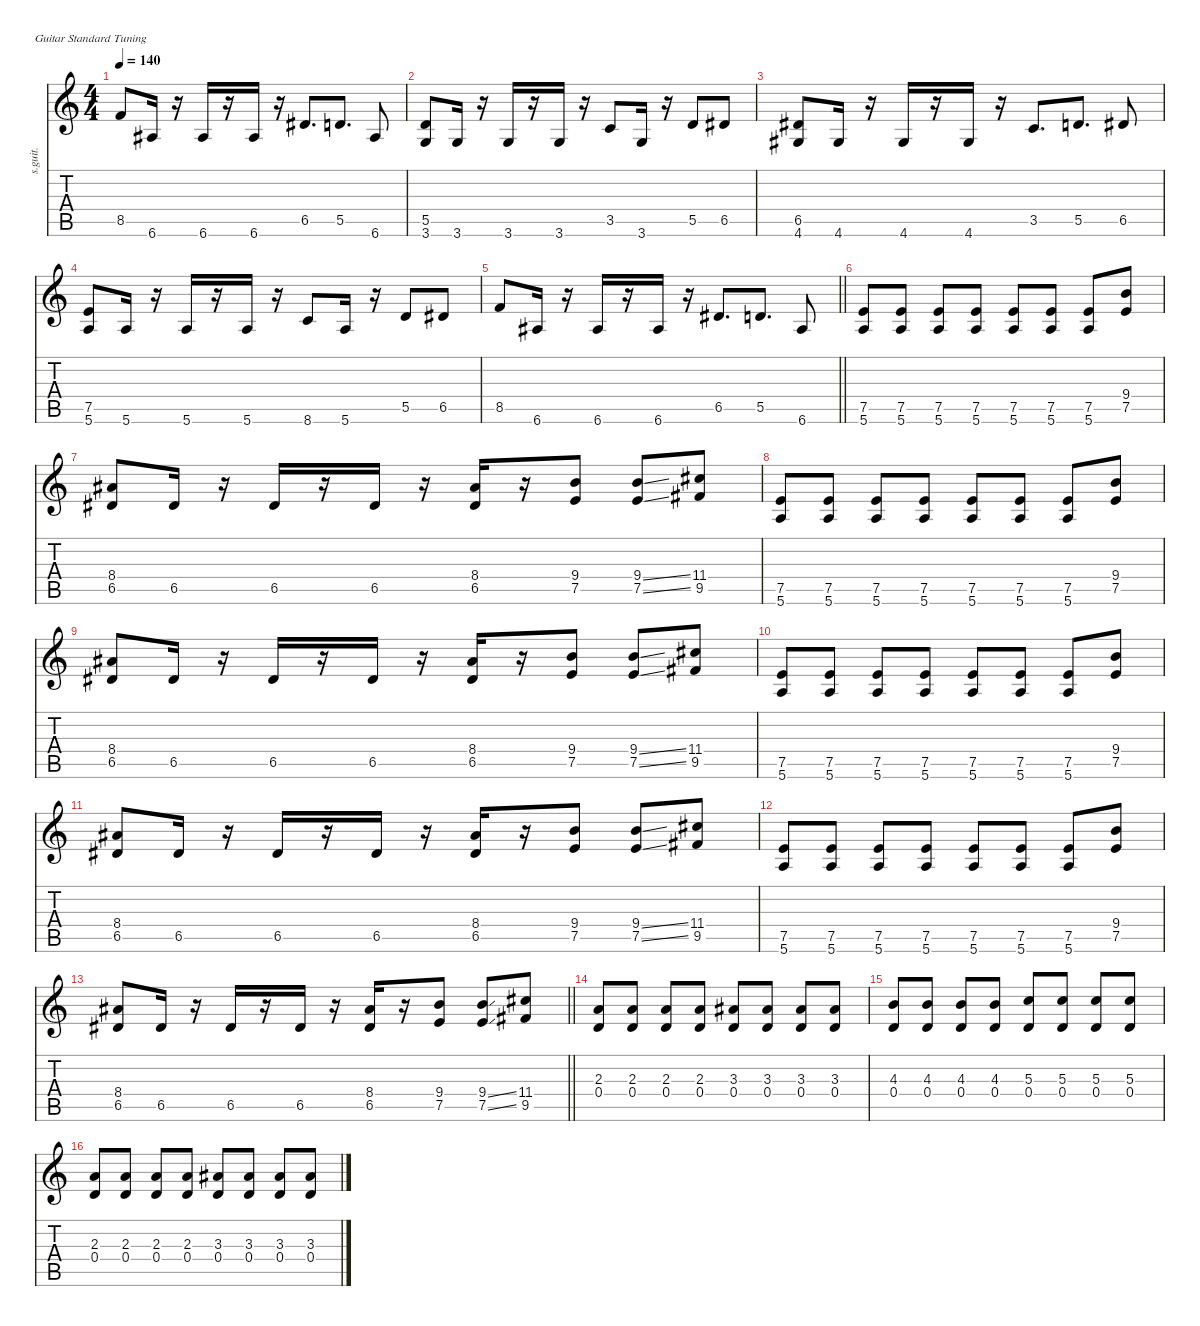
\defaultSystemsLayout 4
\hideDynamics
\bracketExtendMode nobrackets
\otherSystemsTrackNameOrientation horizontal
\track ("gtr. III" "s.guit.") {defaultSystemsLayout 8 instrument acousticguitarsteel}
\staff {score tabs}
\tuning (E4 B3 G3 D3 A2 E2)
\ts (4 4)
\tempo 140
\clef g2
\ks c
8.5.8{dy f beam Up} 6.6{acc #}.16{beam Up} r.16{beam Up} 6.6{acc #}.16{beam Up} r.16{beam Up} 6.6{acc #}.16{beam Up} r.16{beam Up} 6.5{acc #}.8{d beam Up} 5.5.8{d beam Up} 6.6{acc #}.8{beam Up} |
(5.5 3.6).8{beam Up} 3.6.16{beam Up} r.16{beam Up} 3.6.16{beam Up} r.16{beam Up} 3.6.16{beam Up} r.16{beam Up} 3.5.8{beam Up} 3.6.16{beam Up} r.16{beam Up} 5.5.8{beam Up} 6.5{acc #}.8{beam Up} |
(6.5{acc #} 4.6{acc #}).8{beam Up} 4.6{acc #}.16{beam Up} r.16{beam Up} 4.6{acc #}.16{beam Up} r.16{beam Up} 4.6{acc #}.16{beam Up} r.16{beam Up} 3.5.8{d beam Up} 5.5.8{d beam Up} 6.5{acc #}.8{beam Up} |
(7.5 5.6).8{beam Up} 5.6.16{beam Up} r.16{beam Up} 5.6.16{beam Up} r.16{beam Up} 5.6.16{beam Up} r.16{beam Up} 8.6.8{beam Up} 5.6.16{beam Up} r.16{beam Up} 5.5.8{beam Up} 6.5{acc #}.8{beam Up} |
\barLineRight lightlight
8.5.8{beam Up} 6.6{acc #}.16{beam Up} r.16{beam Up} 6.6{acc #}.16{beam Up} r.16{beam Up} 6.6{acc #}.16{beam Up} r.16{beam Up} 6.5{acc #}.8{d beam Up} 5.5.8{d beam Up} 6.6{acc #}.8{beam Up} |
(7.5 5.6).8{beam Up} (7.5 5.6).8{beam Up} (7.5 5.6).8{beam Up} (7.5 5.6).8{beam Up} (7.5 5.6).8{beam Up} (7.5 5.6).8{beam Up} (7.5 5.6).8{beam Up} (9.4 7.5).8{beam Up} |
(8.4{acc #} 6.5{acc #}).8{beam Up} 6.5{acc #}.16{beam Up} r.16{beam Up} 6.5{acc #}.16{beam Up} r.16{beam Up} 6.5{acc #}.16{beam Up} r.16{beam Up} (8.4{acc #} 6.5{acc #}).16{beam Up} r.16{beam Up} (9.4 7.5).8{beam Up} (9.4{ss} 7.5{ss}).8{beam Up} (11.4{acc #} 9.5{acc #}).8{beam Up} |
(7.5 5.6).8{beam Up} (7.5 5.6).8{beam Up} (7.5 5.6).8{beam Up} (7.5 5.6).8{beam Up} (7.5 5.6).8{beam Up} (7.5 5.6).8{beam Up} (7.5 5.6).8{beam Up} (9.4 7.5).8{beam Up} |
(8.4{acc #} 6.5{acc #}).8{beam Up} 6.5{acc #}.16{beam Up} r.16{beam Up} 6.5{acc #}.16{beam Up} r.16{beam Up} 6.5{acc #}.16{beam Up} r.16{beam Up} (8.4{acc #} 6.5{acc #}).16{beam Up} r.16{beam Up} (9.4 7.5).8{beam Up} (9.4{ss} 7.5{ss}).8{beam Up} (11.4{acc #} 9.5{acc #}).8{beam Up} |
(7.5 5.6).8{beam Up} (7.5 5.6).8{beam Up} (7.5 5.6).8{beam Up} (7.5 5.6).8{beam Up} (7.5 5.6).8{beam Up} (7.5 5.6).8{beam Up} (7.5 5.6).8{beam Up} (9.4 7.5).8{beam Up} |
(8.4{acc #} 6.5{acc #}).8{beam Up} 6.5{acc #}.16{beam Up} r.16{beam Up} 6.5{acc #}.16{beam Up} r.16{beam Up} 6.5{acc #}.16{beam Up} r.16{beam Up} (8.4{acc #} 6.5{acc #}).16{beam Up} r.16{beam Up} (9.4 7.5).8{beam Up} (9.4{ss} 7.5{ss}).8{beam Up} (11.4{acc #} 9.5{acc #}).8{beam Up} |
(7.5 5.6).8{beam Up} (7.5 5.6).8{beam Up} (7.5 5.6).8{beam Up} (7.5 5.6).8{beam Up} (7.5 5.6).8{beam Up} (7.5 5.6).8{beam Up} (7.5 5.6).8{beam Up} (9.4 7.5).8{beam Up} |
\barLineRight lightlight
(8.4{acc #} 6.5{acc #}).8{beam Up} 6.5{acc #}.16{beam Up} r.16{beam Up} 6.5{acc #}.16{beam Up} r.16{beam Up} 6.5{acc #}.16{beam Up} r.16{beam Up} (8.4{acc #} 6.5{acc #}).16{beam Up} r.16{beam Up} (9.4 7.5).8{beam Up} (9.4{ss} 7.5{ss}).8{beam Up} (11.4{acc #} 9.5{acc #}).8{beam Up} |
(2.3 0.4).8{beam Up} (2.3 0.4).8{beam Up} (2.3 0.4).8{beam Up} (2.3 0.4).8{beam Up} (3.3{acc #} 0.4).8{beam Up} (3.3{acc #} 0.4).8{beam Up} (3.3{acc #} 0.4).8{beam Up} (3.3{acc #} 0.4).8{beam Up} |
(4.3 0.4).8{beam Up} (4.3 0.4).8{beam Up} (4.3 0.4).8{beam Up} (4.3 0.4).8{beam Up} (5.3 0.4).8{beam Up} (5.3 0.4).8{beam Up} (5.3 0.4).8{beam Up} (5.3 0.4).8{beam Up} |
(2.3 0.4).8{beam Up} (2.3 0.4).8{beam Up} (2.3 0.4).8{beam Up} (2.3 0.4).8{beam Up} (3.3{acc #} 0.4).8{beam Up} (3.3{acc #} 0.4).8{beam Up} (3.3{acc #} 0.4).8{beam Up} (3.3{acc #} 0.4).8{beam Up}
